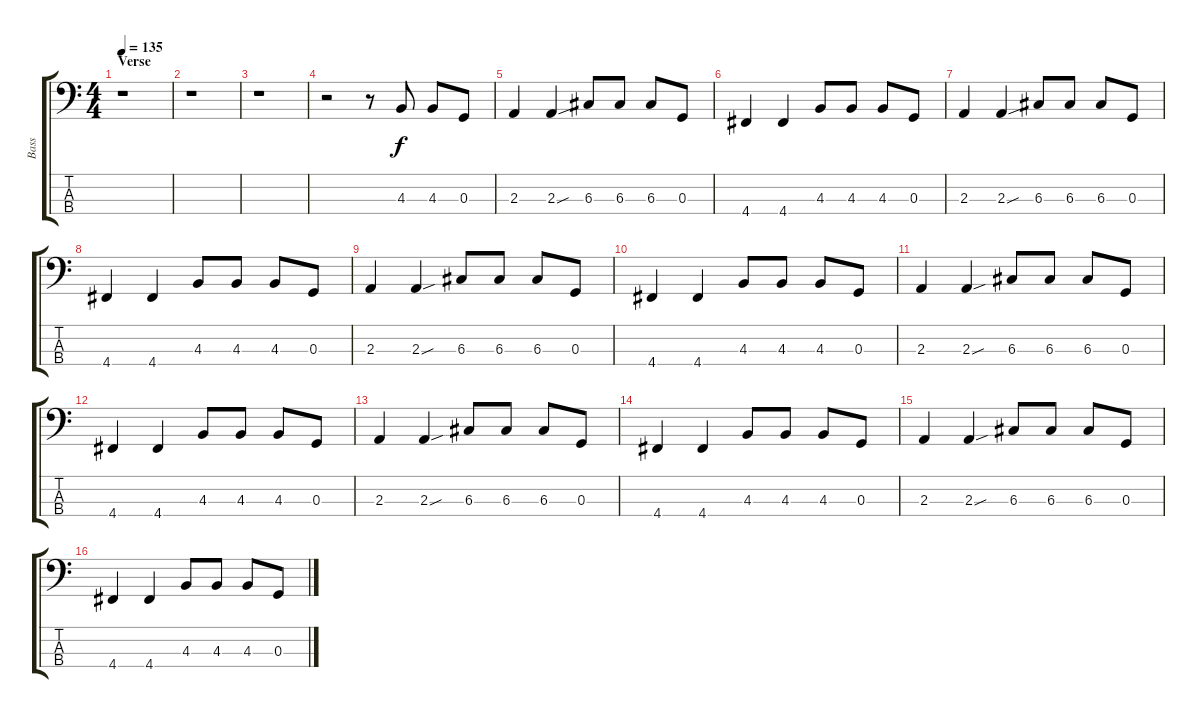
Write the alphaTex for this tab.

\track ("Bass" "Bass") {instrument electricbassfinger}
\staff {score tabs}
\tuning (F2 C2 G1 D1) {hide}
\ts (4 4)
\section ("" "Verse")
\tempo 135
\clef f4
\ks c
r.1{dy f instrument electricbassfinger} |
r.1 |
r.1 |
r.2 r.8 4.3.8 4.3.8 0.3.8 |
2.3.4 2.3{sou}.4 6.3.8 6.3.8 6.3.8 0.3.8 |
4.4.4 4.4.4 4.3.8 4.3.8 4.3.8 0.3.8 |
2.3.4 2.3{sou}.4 6.3.8 6.3.8 6.3.8 0.3.8 |
4.4.4 4.4.4 4.3.8 4.3.8 4.3.8 0.3.8 |
2.3.4 2.3{sou}.4 6.3.8 6.3.8 6.3.8 0.3.8 |
4.4.4 4.4.4 4.3.8 4.3.8 4.3.8 0.3.8 |
2.3.4 2.3{sou}.4 6.3.8 6.3.8 6.3.8 0.3.8 |
4.4.4 4.4.4 4.3.8 4.3.8 4.3.8 0.3.8 |
2.3.4 2.3{sou}.4 6.3.8 6.3.8 6.3.8 0.3.8 |
4.4.4 4.4.4 4.3.8 4.3.8 4.3.8 0.3.8 |
2.3.4 2.3{sou}.4 6.3.8 6.3.8 6.3.8 0.3.8 |
4.4.4 4.4.4 4.3.8 4.3.8 4.3.8 0.3.8
